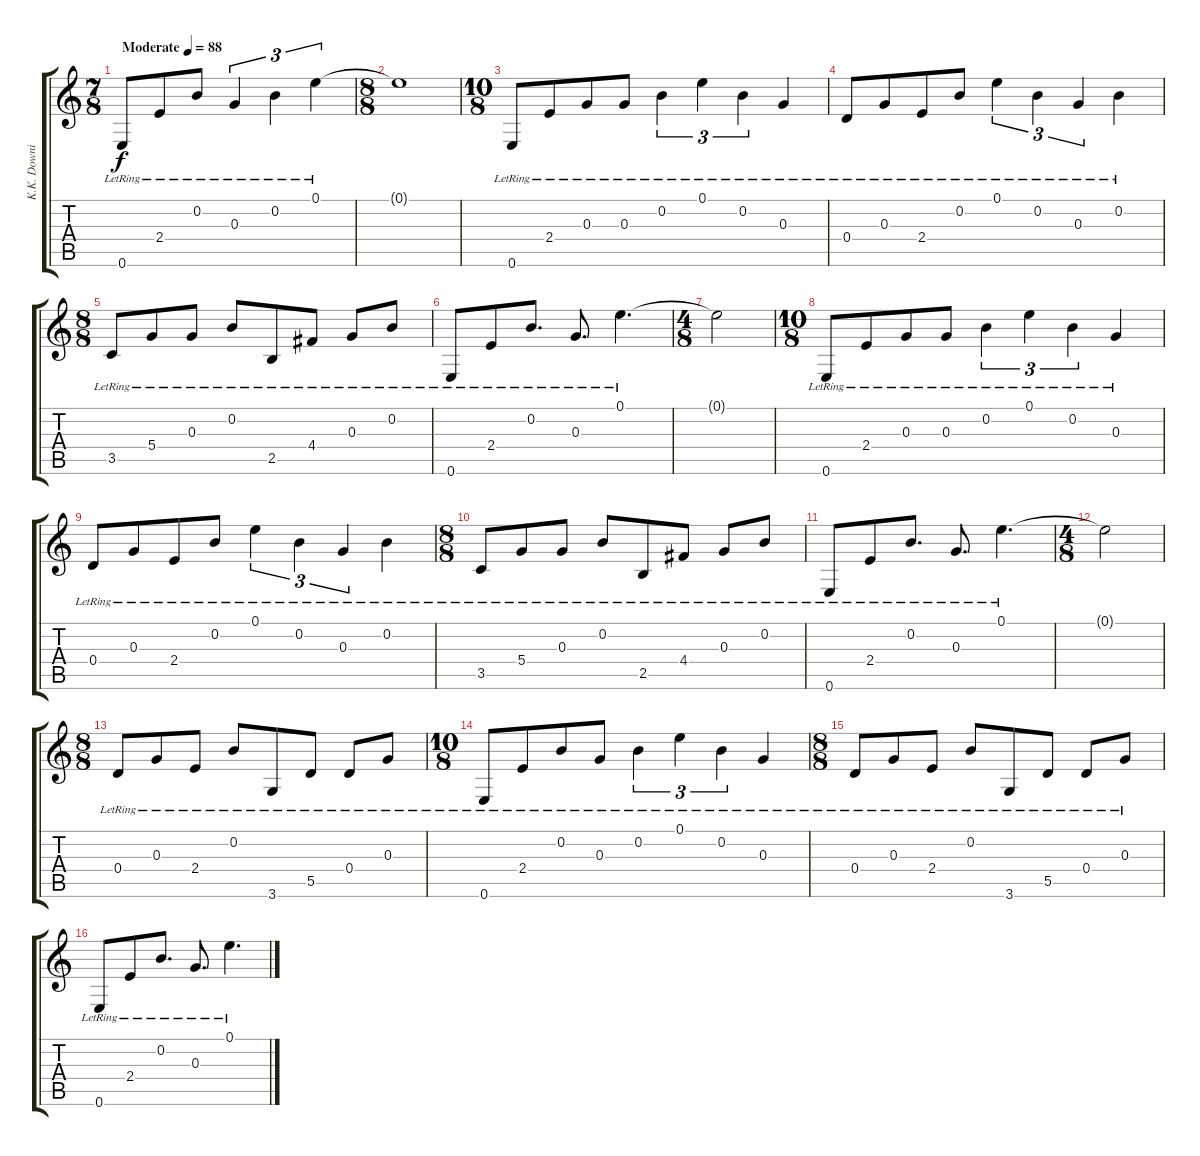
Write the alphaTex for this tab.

\track ("K.K. Downing" "K.K. Downi") {instrument distortionguitar}
\staff {score tabs}
\tuning (E4 B3 G3 D3 A2 E2) {hide}
\ts (7 8)
\tempo (88 "Moderate")
\clef g2
\ks c
0.6{lr}.8{dy f volume 13 instrument electricguitarjazz} 2.4{lr}.8 0.2{lr}.8 0.3{lr}.4{tu (3 2)} 0.2{lr}.4{tu (3 2)} 0.1{lr}.4{tu (3 2)} |
\ts (8 8)
0.1{t}.1 |
\ts (10 8)
0.6{lr}.8 2.4{lr}.8 0.3{lr}.8 0.3{lr}.8 0.2{lr}.4{tu (3 2)} 0.1{lr}.4{tu (3 2)} 0.2{lr}.4{tu (3 2)} 0.3{lr}.4 |
0.4{lr}.8 0.3{lr}.8 2.4{lr}.8 0.2{lr}.8 0.1{lr}.4{tu (3 2)} 0.2{lr}.4{tu (3 2)} 0.3{lr}.4{tu (3 2)} 0.2{lr}.4 |
\ts (8 8)
3.5{lr}.8 5.4{lr}.8 0.3{lr}.8 0.2{lr}.8 2.5{lr}.8 4.4{lr}.8 0.3{lr}.8 0.2{lr}.8 |
0.6{lr}.8 2.4{lr}.8 0.2{lr}.8{d} 0.3{lr}.8{d} 0.1{lr}.4{d} |
\ts (4 8)
0.1{t}.2 |
\ts (10 8)
0.6{lr}.8 2.4{lr}.8 0.3{lr}.8 0.3{lr}.8 0.2{lr}.4{tu (3 2)} 0.1{lr}.4{tu (3 2)} 0.2{lr}.4{tu (3 2)} 0.3{lr}.4 |
0.4{lr}.8 0.3{lr}.8 2.4{lr}.8 0.2{lr}.8 0.1{lr}.4{tu (3 2)} 0.2{lr}.4{tu (3 2)} 0.3{lr}.4{tu (3 2)} 0.2{lr}.4 |
\ts (8 8)
3.5{lr}.8 5.4{lr}.8 0.3{lr}.8 0.2{lr}.8 2.5{lr}.8 4.4{lr}.8 0.3{lr}.8 0.2{lr}.8 |
0.6{lr}.8 2.4{lr}.8 0.2{lr}.8{d} 0.3{lr}.8{d} 0.1{lr}.4{d} |
\ts (4 8)
0.1{t}.2 |
\ts (8 8)
0.4{lr}.8 0.3{lr}.8 2.4{lr}.8 0.2{lr}.8 3.6{lr}.8 5.5{lr}.8 0.4{lr}.8 0.3{lr}.8 |
\ts (10 8)
0.6{lr}.8 2.4{lr}.8 0.2{lr}.8 0.3{lr}.8 0.2{lr}.4{tu (3 2)} 0.1{lr}.4{tu (3 2)} 0.2{lr}.4{tu (3 2)} 0.3{lr}.4 |
\ts (8 8)
0.4{lr}.8 0.3{lr}.8 2.4{lr}.8 0.2{lr}.8 3.6{lr}.8 5.5{lr}.8 0.4{lr}.8 0.3{lr}.8 |
0.6{lr}.8 2.4{lr}.8 0.2{lr}.8{d} 0.3{lr}.8{d} 0.1{lr}.4{d}
